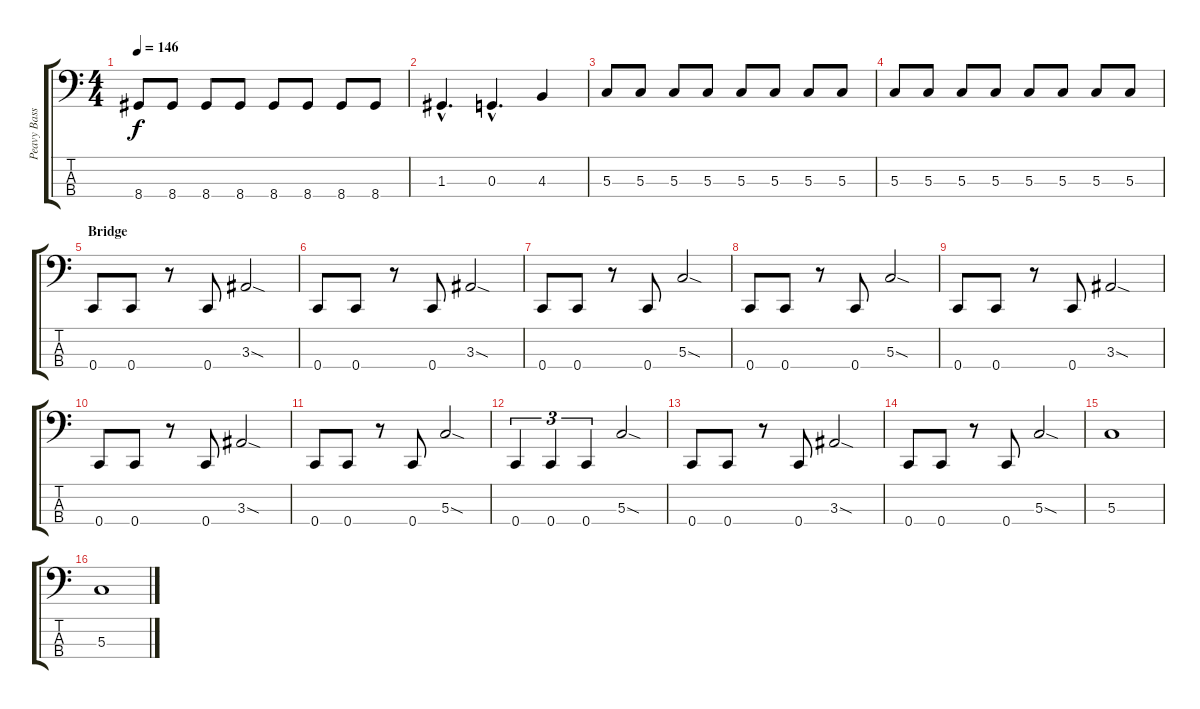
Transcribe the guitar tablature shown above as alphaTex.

\track ("Peavy Bass" "Peavy Bass") {instrument electricbasspick}
\staff {score tabs}
\tuning (F2 C2 G1 C1) {hide}
\ts (4 4)
\tempo 146
\clef f4
\ks c
8.4.8{dy f} 8.4.8 8.4.8 8.4.8 8.4.8 8.4.8 8.4.8 8.4.8 |
1.3{hac}.4{d} 0.3{hac}.4{d} 4.3.4 |
5.3.8 5.3.8 5.3.8 5.3.8 5.3.8 5.3.8 5.3.8 5.3.8 |
5.3.8 5.3.8 5.3.8 5.3.8 5.3.8 5.3.8 5.3.8 5.3.8 |
\section ("" "Bridge")
0.4.8 0.4.8 r.8 0.4.8 3.3{sod}.2 |
0.4.8 0.4.8 r.8 0.4.8 3.3{sod}.2 |
0.4.8 0.4.8 r.8 0.4.8 5.3{sod}.2 |
0.4.8 0.4.8 r.8 0.4.8 5.3{sod}.2 |
0.4.8 0.4.8 r.8 0.4.8 3.3{sod}.2 |
0.4.8 0.4.8 r.8 0.4.8 3.3{sod}.2 |
0.4.8 0.4.8 r.8 0.4.8 5.3{sod}.2 |
0.4.4{tu (3 2)} 0.4.4{tu (3 2)} 0.4.4{tu (3 2)} 5.3{sod}.2 |
0.4.8 0.4.8 r.8 0.4.8 3.3{sod}.2 |
0.4.8 0.4.8 r.8 0.4.8 5.3{sod}.2 |
5.3.1 |
5.3.1
